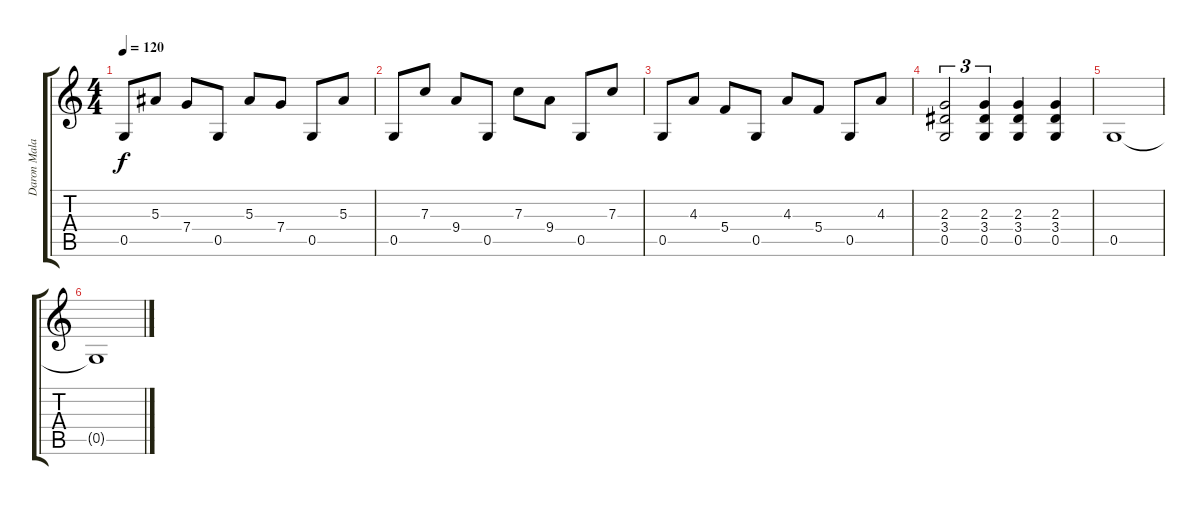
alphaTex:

\track ("Daron Malakian (12 String Acoustic)" "Daron Mala") {instrument acousticguitarsteel}
\staff {score tabs}
\tuning (D4 A3 F3 C3 G2 C2) {hide}
\ts (4 4)
\tempo 120
\clef g2
\ks c
0.5.8{dy f} 5.3.8 7.4.8 0.5.8 5.3.8 7.4.8 0.5.8 5.3.8 |
0.5.8 7.3.8 9.4.8 0.5.8 7.3.8 9.4.8 0.5.8 7.3.8 |
0.5.8 4.3.8 5.4.8 0.5.8 4.3.8 5.4.8 0.5.8 4.3.8 |
(2.3 3.4 0.5).2{tu (3 2)} (2.3 3.4 0.5).4{tu (3 2)} (2.3 3.4 0.5).4 (2.3 3.4 0.5).4 |
0.5.1 |
0.5{t}.1
